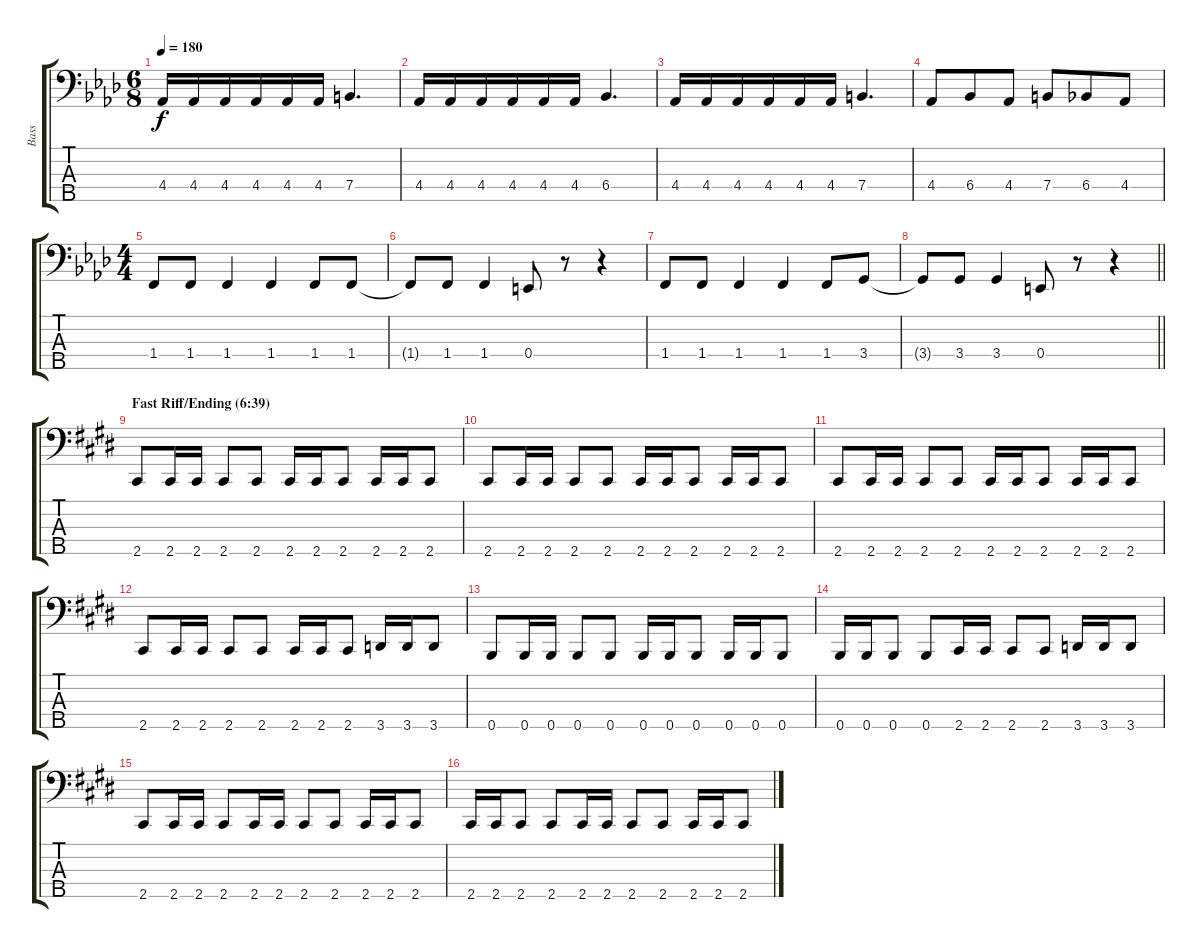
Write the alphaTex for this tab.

\track ("Bass" "Bass") {instrument electricbassfinger}
\staff {score tabs}
\tuning (G2 D2 A1 E1 B0) {hide}
\ts (6 8)
\tempo 180
\clef f4
\ks fminor
4.4.16{dy f} 4.4.16 4.4.16 4.4.16 4.4.16 4.4.16 7.4.4{d} |
4.4.16 4.4.16 4.4.16 4.4.16 4.4.16 4.4.16 6.4.4{d} |
4.4.16 4.4.16 4.4.16 4.4.16 4.4.16 4.4.16 7.4.4{d} |
4.4.8 6.4.8 4.4.8 7.4.8 6.4.8 4.4.8 |
\ts (4 4)
1.4.8 1.4.8 1.4.4 1.4.4 1.4.8 1.4.8 |
1.4{t}.8 1.4.8 1.4.4 0.4.8 r.8 r.4 |
1.4.8 1.4.8 1.4.4 1.4.4 1.4.8 3.4.8 |
\barLineRight lightlight
3.4{t}.8 3.4.8 3.4.4 0.4.8 r.8 r.4 |
\section ("" "Fast Riff/Ending (6:39)")
\ks c#minor
2.5.8 2.5.16 2.5.16 2.5.8 2.5.8 2.5.16 2.5.16 2.5.8 2.5.16 2.5.16 2.5.8 |
2.5.8 2.5.16 2.5.16 2.5.8 2.5.8 2.5.16 2.5.16 2.5.8 2.5.16 2.5.16 2.5.8 |
2.5.8 2.5.16 2.5.16 2.5.8 2.5.8 2.5.16 2.5.16 2.5.8 2.5.16 2.5.16 2.5.8 |
2.5.8 2.5.16 2.5.16 2.5.8 2.5.8 2.5.16 2.5.16 2.5.8 3.5.16 3.5.16 3.5.8 |
0.5.8 0.5.16 0.5.16 0.5.8 0.5.8 0.5.16 0.5.16 0.5.8 0.5.16 0.5.16 0.5.8 |
0.5.16 0.5.16 0.5.8 0.5.8 2.5.16 2.5.16 2.5.8 2.5.8 3.5.16 3.5.16 3.5.8 |
2.5.8 2.5.16 2.5.16 2.5.8 2.5.16 2.5.16 2.5.8 2.5.8 2.5.16 2.5.16 2.5.8 |
2.5.16 2.5.16 2.5.8 2.5.8 2.5.16 2.5.16 2.5.8 2.5.8 2.5.16 2.5.16 2.5.8
